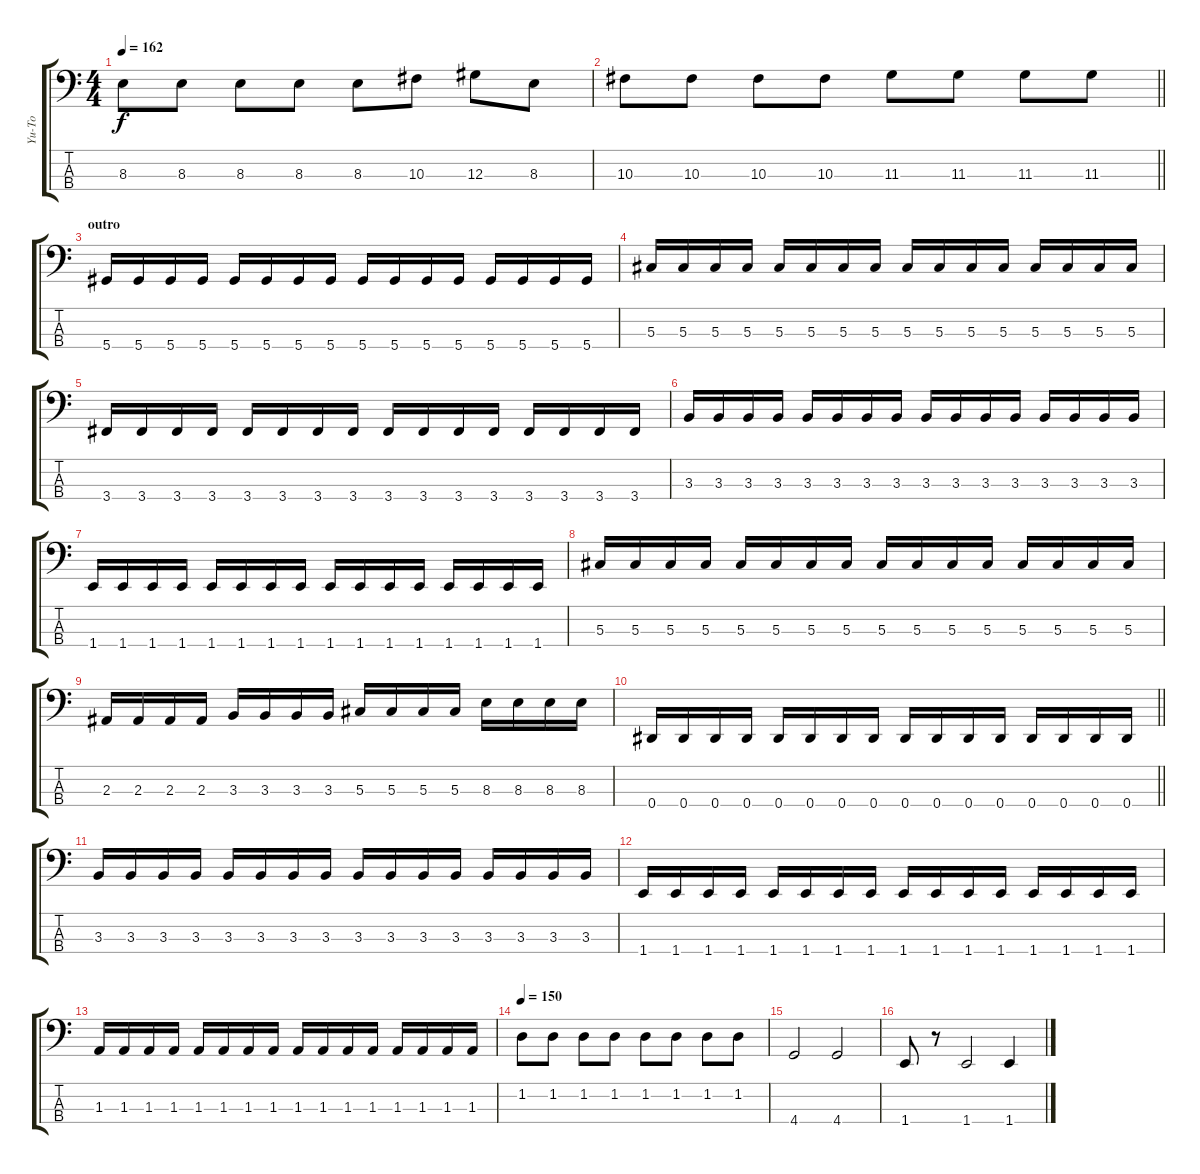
\track ("Yu-To" "Yu-To") {instrument electricbassfinger}
\staff {score tabs}
\tuning (Gb2 Db2 Ab1 Eb1) {hide}
\ts (4 4)
\tempo 162
\clef f4
\ks c
8.3.8{dy f} 8.3.8 8.3.8 8.3.8 8.3.8 10.3.8 12.3.8 8.3.8 |
\barLineRight lightlight
10.3.8 10.3.8 10.3.8 10.3.8 11.3.8 11.3.8 11.3.8 11.3.8 |
\section ("" "outro")
5.4.16 5.4.16 5.4.16 5.4.16 5.4.16 5.4.16 5.4.16 5.4.16 5.4.16 5.4.16 5.4.16 5.4.16 5.4.16 5.4.16 5.4.16 5.4.16 |
5.3.16 5.3.16 5.3.16 5.3.16 5.3.16 5.3.16 5.3.16 5.3.16 5.3.16 5.3.16 5.3.16 5.3.16 5.3.16 5.3.16 5.3.16 5.3.16 |
3.4.16 3.4.16 3.4.16 3.4.16 3.4.16 3.4.16 3.4.16 3.4.16 3.4.16 3.4.16 3.4.16 3.4.16 3.4.16 3.4.16 3.4.16 3.4.16 |
3.3.16 3.3.16 3.3.16 3.3.16 3.3.16 3.3.16 3.3.16 3.3.16 3.3.16 3.3.16 3.3.16 3.3.16 3.3.16 3.3.16 3.3.16 3.3.16 |
1.4.16 1.4.16 1.4.16 1.4.16 1.4.16 1.4.16 1.4.16 1.4.16 1.4.16 1.4.16 1.4.16 1.4.16 1.4.16 1.4.16 1.4.16 1.4.16 |
5.3.16 5.3.16 5.3.16 5.3.16 5.3.16 5.3.16 5.3.16 5.3.16 5.3.16 5.3.16 5.3.16 5.3.16 5.3.16 5.3.16 5.3.16 5.3.16 |
2.3.16 2.3.16 2.3.16 2.3.16 3.3.16 3.3.16 3.3.16 3.3.16 5.3.16 5.3.16 5.3.16 5.3.16 8.3.16 8.3.16 8.3.16 8.3.16 |
\barLineRight lightlight
0.4.16 0.4.16 0.4.16 0.4.16 0.4.16 0.4.16 0.4.16 0.4.16 0.4.16 0.4.16 0.4.16 0.4.16 0.4.16 0.4.16 0.4.16 0.4.16 |
3.3.16 3.3.16 3.3.16 3.3.16 3.3.16 3.3.16 3.3.16 3.3.16 3.3.16 3.3.16 3.3.16 3.3.16 3.3.16 3.3.16 3.3.16 3.3.16 |
1.4.16 1.4.16 1.4.16 1.4.16 1.4.16 1.4.16 1.4.16 1.4.16 1.4.16 1.4.16 1.4.16 1.4.16 1.4.16 1.4.16 1.4.16 1.4.16 |
1.3.16 1.3.16 1.3.16 1.3.16 1.3.16 1.3.16 1.3.16 1.3.16 1.3.16 1.3.16 1.3.16 1.3.16 1.3.16 1.3.16 1.3.16 1.3.16 |
\tempo 147
\tempo 150
1.2.8 1.2.8 1.2.8 1.2.8 1.2.8 1.2.8 1.2.8 1.2.8 |
4.4.2 4.4.2 |
1.4.8 r.8 1.4.2 1.4.4
